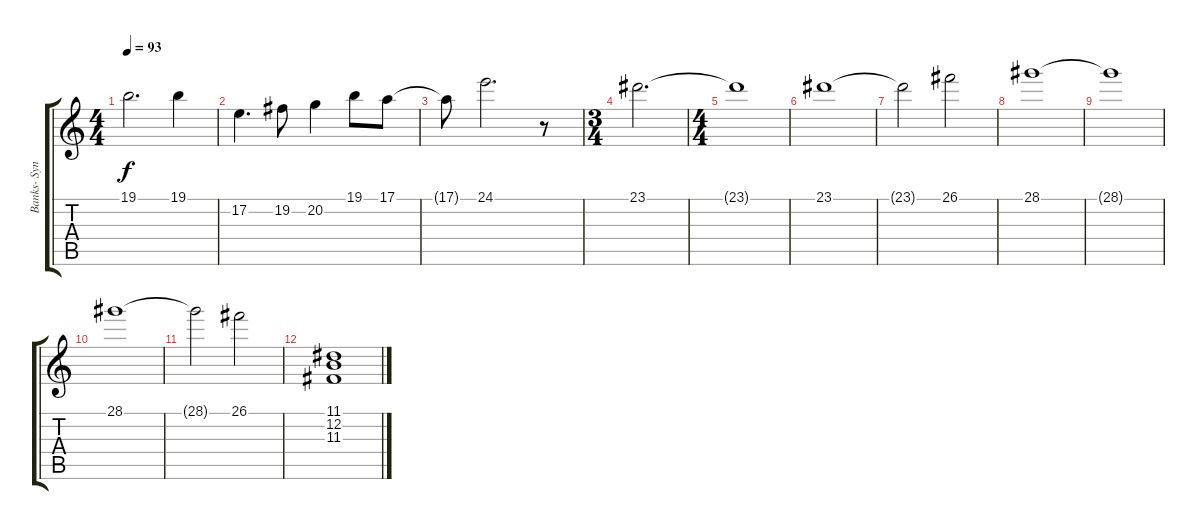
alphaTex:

\track ("Banks- Synth" "Banks- Syn") {instrument pad2warm}
\staff {score tabs}
\tuning (E4 B3 G3 D3 A2 E2) {hide}
\ts (4 4)
\tempo 93
\clef g2
\ks c
19.1{t}.2{d dy f} 19.1.4 |
17.2.4{d} 19.2.8 20.2.4 19.1.8 17.1.8 |
17.1{t}.8 24.1.2{d} r.8 |
\ts (3 4)
23.1.2{d instrument stringensemble1} |
\ts (4 4)
23.1{t}.1 |
23.1.1 |
23.1{t}.2 26.1.2 |
28.1.1 |
28.1{t}.1 |
28.1.1 |
28.1{t}.2 26.1.2 |
(11.1 12.2 11.3).1
